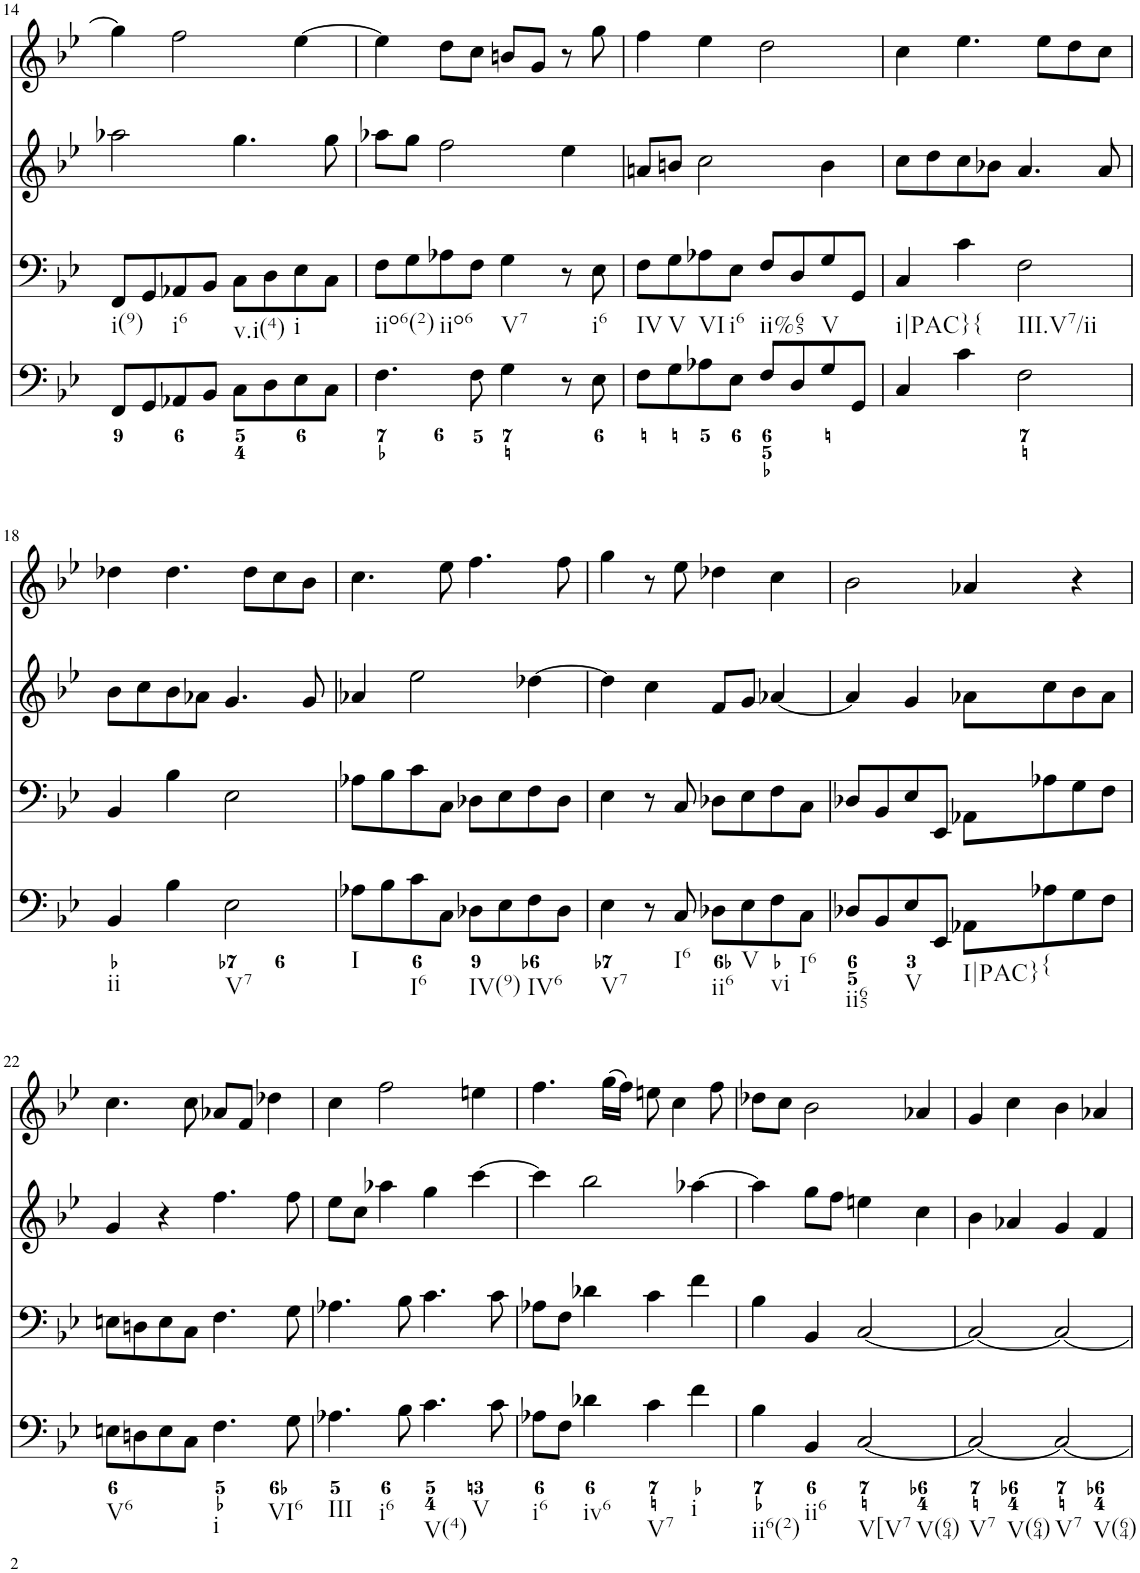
**kern	**kern	**kern	**kern
*part4	*part3	*part2	*part1
*staff4	*staff3	*staff2	*staff1
*I"Piano	*I"Piano	*I"Piano	*I"Piano
*I'Pno	*I'Pno	*I'Pno	*I'Pno
!!LO:PB:g=z
*clefF4	*clefF4	*clefG2	*clefG2
*k[b-e-]	*k[b-e-]	*k[b-e-]	*k[b-e-]
*B-:	*B-:	*B-:	*B-:
*M4/4	*M4/4	*M4/4	*M4/4
*met(c)	*met(c)	*met(c)	*met(c)
=14	=14	=14	=14
8FF/L	8FF/L	2aa-X\	4gg\]
8GG/	8GG/	.	.
8AA-X/	8AA-X/	.	2ff\
8BB-/J	8BB-/J	.	.
8C\L	8C\L	4.gg\	.
8D\	8D\	.	.
8E-\	8E-\	.	[4ee-\
8C\J	8C\J	8gg\	.
=15	=15	=15	=15
4.F\	8F\L	8aa-X\L	4ee-\]
.	8G\	8gg\J	.
.	8A-X\	2ff\	8dd\L
8F\	8F\J	.	8cc\J
4G\	4G\	.	8bn/L
.	.	.	8g/J
8r	8r	4ee-\	8r
8E-\	8E-\	.	8gg\
=16	=16	=16	=16
8F\L	8F\L	8an/L	4ff\
8G\	8G\	8bn/J	.
8A-X\	8A-X\	2cc\	4ee-\
8E-\J	8E-\J	.	.
8F/L	8F/L	.	2dd\
8D/	8D/	.	.
8G/	8G/	4b\	.
8GG/J	8GG/J	.	.
=17	=17	=17	=17
4C/	4C/	8cc\L	4cc\
.	.	8dd\	.
4c\	4c\	8cc\	4.ee-\
.	.	8b-X\J	.
2F\	2F\	4.a/	.
.	.	.	8ee-\L
.	.	.	8dd\
.	.	8a/	8cc\J
!!LO:LB:g=z
=18	=18	=18	=18
4BB-/	4BB-/	8b-\L	4dd-X\
.	.	8cc\	.
4B-\	4B-\	8b-\	4.dd-\
.	.	8a-X\J	.
2E-\	2E-\	4.g/	.
.	.	.	8dd-\L
.	.	.	8cc\
.	.	8g/	8b-\J
=19	=19	=19	=19
8A-X\L	8A-X\L	4a-X/	4.cc\
8B-\	8B-\	.	.
8c\	8c\	2ee-\	.
8C\J	8C\J	.	8ee-\
8D-X\L	8D-X\L	.	4.ff\
8E-\	8E-\	.	.
8F\	8F\	[4dd-X\	.
8D-\J	8D-\J	.	8ff\
=20	=20	=20	=20
4E-\	4E-\	4dd-\]	4gg\
8r	8r	4cc\	8r
8C/	8C/	.	8ee-\
8D-X\L	8D-X\L	8f/L	4dd-X\
8E-\	8E-\	8g/J	.
8F\	8F\	[4a-X/	4cc\
8C\J	8C\J	.	.
=21	=21	=21	=21
8D-X/L	8D-X/L	4a-/]	2b-\
8BB-/	8BB-/	.	.
8E-/	8E-/	4g/	.
8EE-/J	8EE-/J	.	.
8AA-X\L	8AA-X\L	8a-X\L	4a-X/
8A-X\	8A-X\	8cc\	.
8G\	8G\	8b-\	4r
8F\J	8F\J	8a-\J	.
!!LO:LB:g=z
=22	=22	=22	=22
8En\L	8En\L	4g/	4.cc\
8Dn\	8Dn\	.	.
8E\	8E\	4r	.
8C\J	8C\J	.	8cc\
4.F\	4.F\	4.ff\	8a-X/L
.	.	.	8f/J
.	.	.	4dd-X\
8G\	8G\	8ff\	.
=23	=23	=23	=23
4.A-X\	4.A-X\	8ee-\L	4cc\
.	.	8cc\J	.
.	.	4aa-X\	2ff\
8B-\	8B-\	.	.
4.c\	4.c\	4gg\	.
.	.	[4ccc\	4een\
8c\	8c\	.	.
=24	=24	=24	=24
8A-X\L	8A-X\L	4ccc\]	4.ff\
8F\J	8F\J	.	.
4d-X\	4d-X\	2bb-\	.
.	.	.	(16gg\LL
.	.	.	16ff\JJ)
4c\	4c\	.	8een\
.	.	.	4cc\
4f\	4f\	[4aa-X\	.
.	.	.	8ff\
=25	=25	=25	=25
4B-\	4B-\	4aa-\]	8dd-X\L
.	.	.	8cc\J
4BB-/	4BB-/	8gg\L	2b-\
.	.	8ff\J	.
[2C/	[2C/	4een\	.
.	.	4cc\	4a-X/
=26	=26	=26	=26
2C/_	2C/_	4b-\	4g/
.	.	4a-X/	4cc\
2C/_	2C/_	4g/	4b-\
.	.	4f/	4a-X/
=	=	=	=
*-	*-	*-	*-
